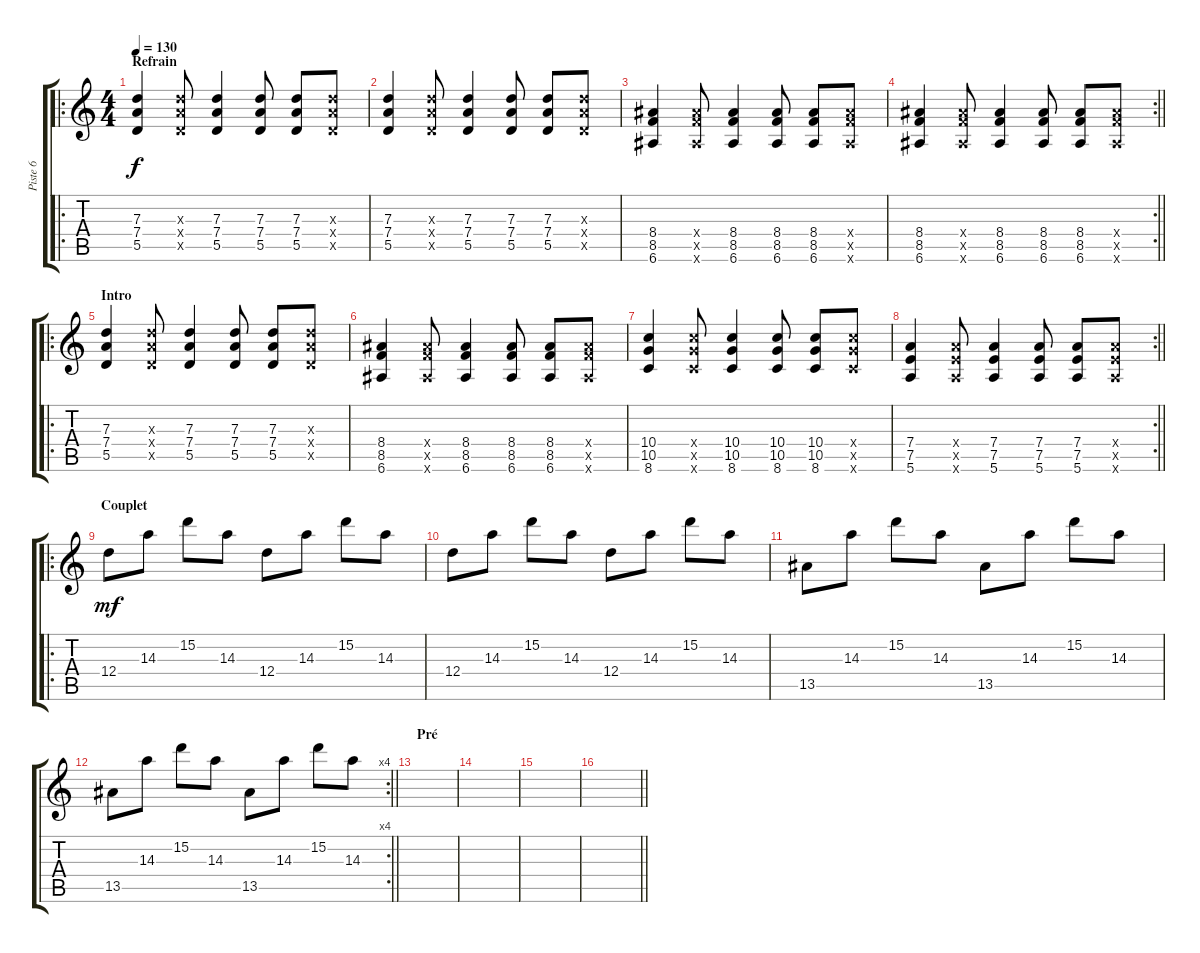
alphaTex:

\track ("Piste 6" "Piste 6") {instrument acousticguitarsteel}
\staff {score tabs}
\tuning (E4 B3 G3 D3 A2 E2) {hide}
\ro
\ts (4 4)
\section ("" "Refrain")
\tempo 130
\clef g2
\ks c
(7.3 7.4 5.5).4{dy f} (7.3{x} 7.4{x} 5.5{x}).8 (7.3 7.4 5.5).4 (7.3 7.4 5.5).8 (7.3 7.4 5.5).8 (7.3{x} 7.4{x} 5.5{x}).8 |
(7.3 7.4 5.5).4 (7.3{x} 7.4{x} 5.5{x}).8 (7.3 7.4 5.5).4 (7.3 7.4 5.5).8 (7.3 7.4 5.5).8 (7.3{x} 7.4{x} 5.5{x}).8 |
(8.4 8.5 6.6).4 (8.4{x} 8.5{x} 6.6{x}).8 (8.4 8.5 6.6).4 (8.4 8.5 6.6).8 (8.4 8.5 6.6).8 (8.4{x} 8.5{x} 6.6{x}).8 |
\rc 2
\barLineRight lightlight
(8.4 8.5 6.6).4 (8.4{x} 8.5{x} 6.6{x}).8 (8.4 8.5 6.6).4 (8.4 8.5 6.6).8 (8.4 8.5 6.6).8 (8.4{x} 8.5{x} 6.6{x}).8 |
\ro
\section ("" "Intro")
(7.3 7.4 5.5).4 (7.3{x} 7.4{x} 5.5{x}).8 (7.3 7.4 5.5).4 (7.3 7.4 5.5).8 (7.3 7.4 5.5).8 (7.3{x} 7.4{x} 5.5{x}).8 |
(8.4 8.5 6.6).4 (8.4{x} 8.5{x} 6.6{x}).8 (8.4 8.5 6.6).4 (8.4 8.5 6.6).8 (8.4 8.5 6.6).8 (8.4{x} 8.5{x} 6.6{x}).8 |
(10.4 10.5 8.6).4 (10.4{x} 10.5{x} 8.6{x}).8 (10.4 10.5 8.6).4 (10.4 10.5 8.6).8 (10.4 10.5 8.6).8 (10.4{x} 10.5{x} 8.6{x}).8 |
\rc 2
\barLineRight lightlight
(7.4 7.5 5.6).4 (7.4{x} 7.5{x} 5.6{x}).8 (7.4 7.5 5.6).4 (7.4 7.5 5.6).8 (7.4 7.5 5.6).8 (7.4{x} 7.5{x} 5.6{x}).8 |
\ro
\section ("" "Couplet")
12.4.8{dy mf} 14.3.8 15.2.8 14.3.8 12.4.8 14.3.8 15.2.8 14.3.8 |
12.4.8 14.3.8 15.2.8 14.3.8 12.4.8 14.3.8 15.2.8 14.3.8 |
13.5.8 14.3.8 15.2.8 14.3.8 13.5.8 14.3.8 15.2.8 14.3.8 |
\rc 4
\barLineRight lightlight
13.5.8 14.3.8 15.2.8 14.3.8 13.5.8 14.3.8 15.2.8 14.3.8 |
\section ("" "Pré")
|
|
|
\barLineRight lightlight
